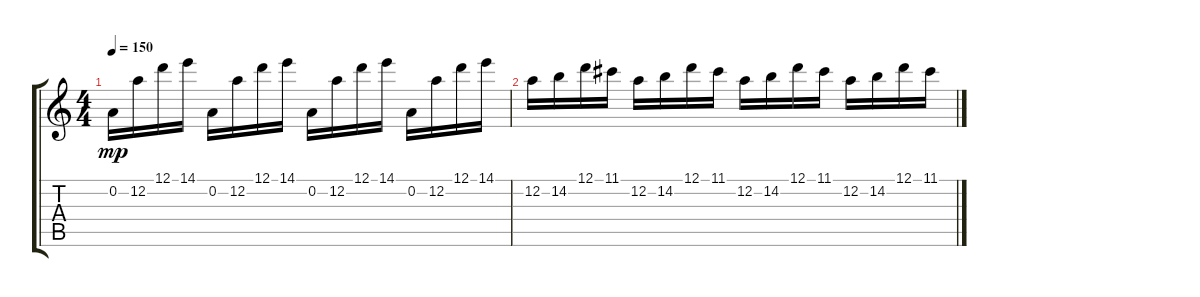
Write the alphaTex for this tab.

\track "" {instrument distortionguitar}
\staff {score tabs}
\tuning (D4 A3 F3 C3 G2 D2) {hide}
\ts (4 4)
\tempo 150
\clef g2
\ks c
0.2.16{dy mp} 12.2.16 12.1.16 14.1.16 0.2.16 12.2.16 12.1.16 14.1.16 0.2.16 12.2.16 12.1.16 14.1.16 0.2.16 12.2.16 12.1.16 14.1.16 |
12.2.16 14.2.16 12.1.16 11.1.16 12.2.16 14.2.16 12.1.16 11.1.16 12.2.16 14.2.16 12.1.16 11.1.16 12.2.16 14.2.16 12.1.16 11.1.16
